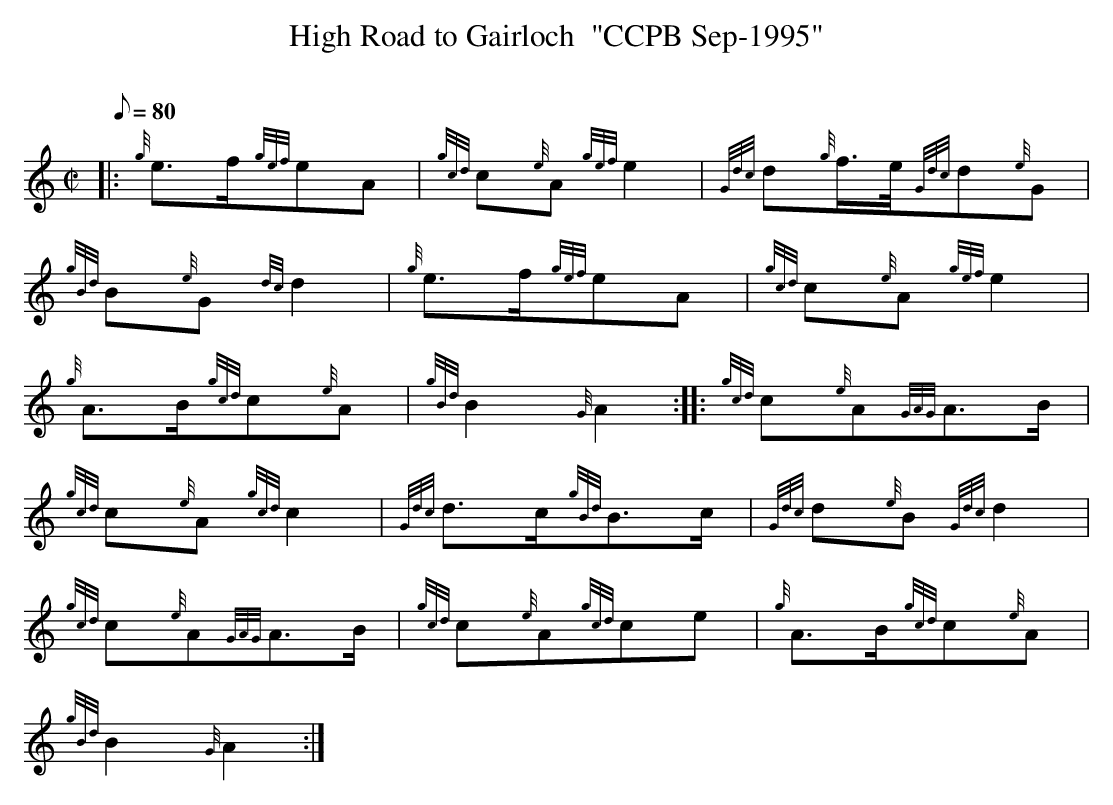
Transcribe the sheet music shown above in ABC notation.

X:1
T:High Road to Gairloch  "CCPB Sep-1995"
M:C|
L:1/8
Q:80
C:
K:HP
|: {g}e3/2f/2{gef}eA | \
{gcd}c{e}A{gef}e2 | \
{Gdc}d{g}f3/4e/4{Gdc}d{e}G |
{gBd}B{e}G{dc}d2 | \
{g}e3/2f/2{gef}eA | \
{gcd}c{e}A{gef}e2 |
{g}A3/2B/2{gcd}c{e}A | \
{gBd}B2{G}A2 :: \
{gcd}c{e}A{GAG}A3/2B/2 |
{gcd}c{e}A{gcd}c2 | \
{Gdc}d3/2c/2{gBd}B3/2c/2 | \
{Gdc}d{e}B{Gdc}d2 |
{gcd}c{e}A{GAG}A3/2B/2 | \
{gcd}c{e}A{gcd}ce | \
{g}A3/2B/2{gcd}c{e}A |
{gBd}B2{G}A2 :|
